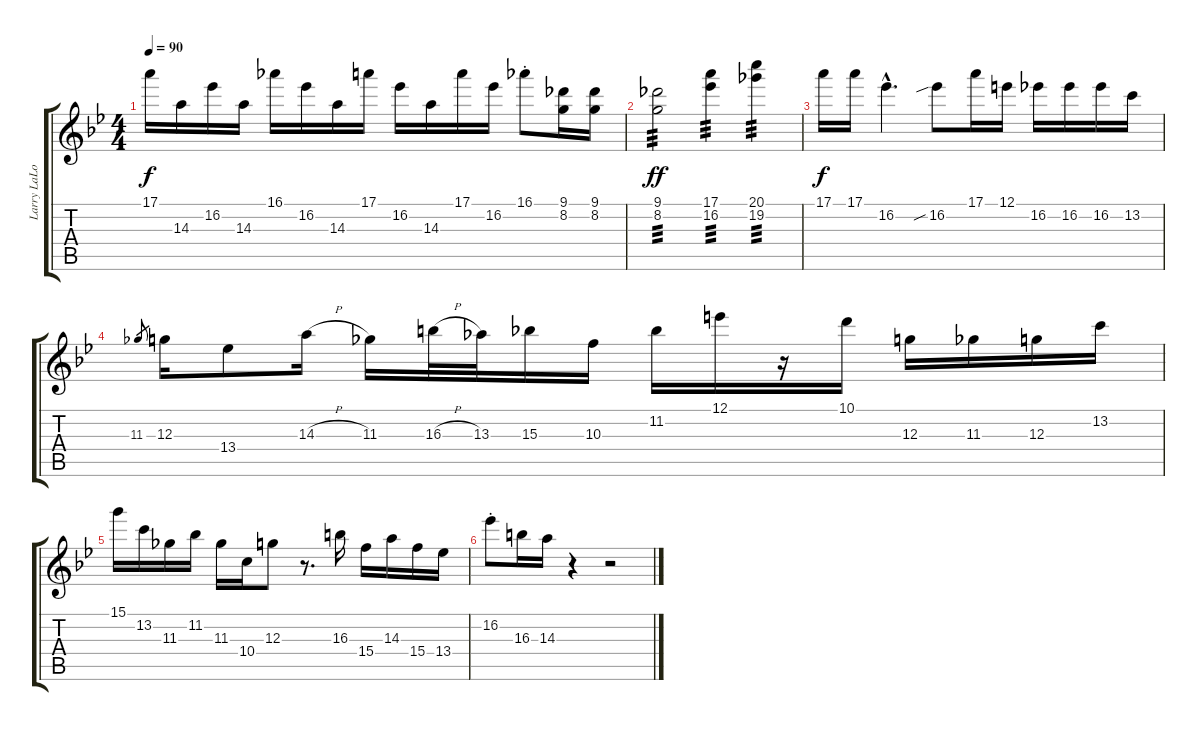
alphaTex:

\track ("Larry LaLonde - Guitar" "Larry LaLo") {instrument distortionguitar}
\staff {score tabs}
\tuning (E4 B3 G3 D3 A2 E2) {hide}
\ts (4 4)
\tempo 90
\clef g2
\ks bb
17.1.16{dy f} 14.3.16 16.2.16 14.3.16 16.1.16 16.2.16 14.3.16 17.1.16 16.2.16 14.3.16 17.1.16 16.2.16 16.1{st}.8 (9.1 8.2).16 (9.1 8.2).16 |
(9.1 8.2).2{tp 3 dy ff} (17.1 16.2).4{tp 3} (20.1 19.2).4{tp 3} |
17.1.16{dy f} 17.1.16 16.2{hac}.4{d} 16.2{sib}.8 17.1.16 12.1.16 16.2.16 16.2.16 16.2.16 13.2.16 |
11.3.8{gr} 12.3.16 13.4.8 14.3{h}.16 11.3.16 16.3{h}.32 13.3.32 15.3.16 10.3.16 11.2.16 12.1.16 r.16 10.1.16 12.3.16 11.3.16 12.3.16 13.2.16 |
15.1.16 13.2.16 11.3.16 11.2.16 11.3.16 10.4.16 12.3.8 r.8{d} 16.3.16 15.4.16 14.3.16 15.4.16 13.4.16 |
16.2{st}.8 16.3.16 14.3.16 r.4 r.2
